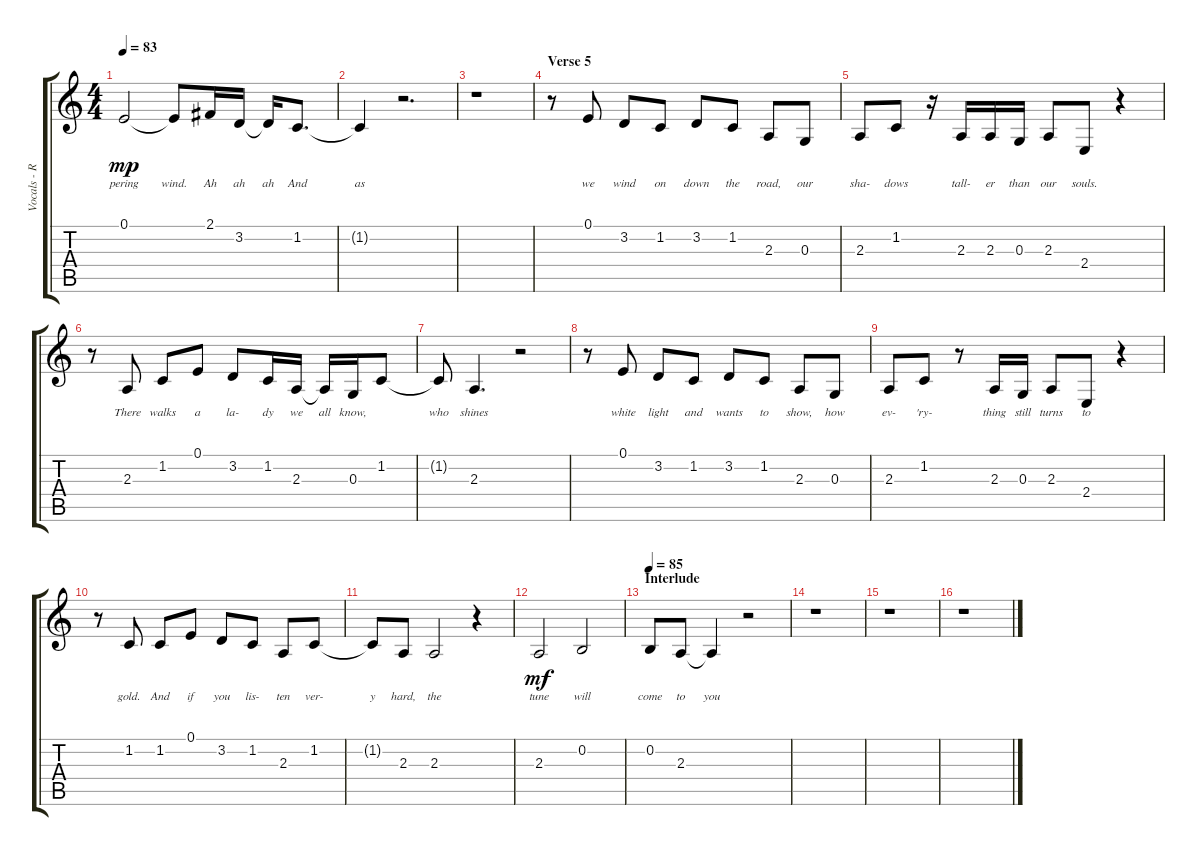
\track ("Vocals - R. Plant" "Vocals - R") {instrument acousticgrandpiano}
\staff {score tabs}
\tuning (E4 B3 G3 D3 A2 E2) {hide}
\ts (4 4)
\tempo 83
\clef g2
\ks c
0.1.2{lyrics (0 "pering") lyrics (1 "") lyrics (2 "") lyrics (3 "") lyrics (4 "") dy mp} 0.1{t}.8{lyrics (0 "wind.") lyrics (1 "") lyrics (2 "") lyrics (3 "") lyrics (4 "")} 2.1.16{lyrics (0 "Ah") lyrics (1 "") lyrics (2 "") lyrics (3 "") lyrics (4 "")} 3.2.16{lyrics (0 "ah") lyrics (1 "") lyrics (2 "") lyrics (3 "") lyrics (4 "")} 3.2{t}.16{lyrics (0 "ah") lyrics (1 "") lyrics (2 "") lyrics (3 "") lyrics (4 "")} 1.2.8{d lyrics (0 "And") lyrics (1 "") lyrics (2 "") lyrics (3 "") lyrics (4 "")} |
1.2{t}.4{lyrics (0 "as") lyrics (1 "") lyrics (2 "") lyrics (3 "") lyrics (4 "")} r.2{d} |
r.1 |
\section ("" "Verse 5")
r.8 0.1.8{lyrics (0 "we") lyrics (1 "") lyrics (2 "") lyrics (3 "") lyrics (4 "")} 3.2.8{lyrics (0 "wind") lyrics (1 "") lyrics (2 "") lyrics (3 "") lyrics (4 "")} 1.2.8{lyrics (0 "on") lyrics (1 "") lyrics (2 "") lyrics (3 "") lyrics (4 "")} 3.2.8{lyrics (0 "down") lyrics (1 "") lyrics (2 "") lyrics (3 "") lyrics (4 "")} 1.2.8{lyrics (0 "the") lyrics (1 "") lyrics (2 "") lyrics (3 "") lyrics (4 "")} 2.3.8{lyrics (0 "road,") lyrics (1 "") lyrics (2 "") lyrics (3 "") lyrics (4 "")} 0.3.8{lyrics (0 "our") lyrics (1 "") lyrics (2 "") lyrics (3 "") lyrics (4 "")} |
2.3.8{lyrics (0 "sha-") lyrics (1 "") lyrics (2 "") lyrics (3 "") lyrics (4 "")} 1.2.8{lyrics (0 "dows") lyrics (1 "") lyrics (2 "") lyrics (3 "") lyrics (4 "")} r.16 2.3.16{lyrics (0 "tall-") lyrics (1 "") lyrics (2 "") lyrics (3 "") lyrics (4 "")} 2.3.16{lyrics (0 "er") lyrics (1 "") lyrics (2 "") lyrics (3 "") lyrics (4 "")} 0.3.16{lyrics (0 "than") lyrics (1 "") lyrics (2 "") lyrics (3 "") lyrics (4 "")} 2.3.8{lyrics (0 "our") lyrics (1 "") lyrics (2 "") lyrics (3 "") lyrics (4 "")} 2.4.8{lyrics (0 "souls.") lyrics (1 "") lyrics (2 "") lyrics (3 "") lyrics (4 "")} r.4 |
r.8 2.3.8{lyrics (0 "There") lyrics (1 "") lyrics (2 "") lyrics (3 "") lyrics (4 "")} 1.2.8{lyrics (0 "walks") lyrics (1 "") lyrics (2 "") lyrics (3 "") lyrics (4 "")} 0.1.8{lyrics (0 "a") lyrics (1 "") lyrics (2 "") lyrics (3 "") lyrics (4 "")} 3.2.8{lyrics (0 "la-") lyrics (1 "") lyrics (2 "") lyrics (3 "") lyrics (4 "")} 1.2.16{lyrics (0 "dy") lyrics (1 "") lyrics (2 "") lyrics (3 "") lyrics (4 "")} 2.3.16{lyrics (0 "we") lyrics (1 "") lyrics (2 "") lyrics (3 "") lyrics (4 "")} 2.3{t}.16{lyrics (0 "all") lyrics (1 "") lyrics (2 "") lyrics (3 "") lyrics (4 "")} 0.3.16{lyrics (0 "know,") lyrics (1 "") lyrics (2 "") lyrics (3 "") lyrics (4 "")} 1.2.8{lyrics (0 "") lyrics (1 "") lyrics (2 "") lyrics (3 "") lyrics (4 "")} |
1.2{t}.8{lyrics (0 "who") lyrics (1 "") lyrics (2 "") lyrics (3 "") lyrics (4 "")} 2.3.4{d lyrics (0 "shines") lyrics (1 "") lyrics (2 "") lyrics (3 "") lyrics (4 "")} r.2 |
r.8 0.1.8{lyrics (0 "white") lyrics (1 "") lyrics (2 "") lyrics (3 "") lyrics (4 "")} 3.2.8{lyrics (0 "light") lyrics (1 "") lyrics (2 "") lyrics (3 "") lyrics (4 "")} 1.2.8{lyrics (0 "and") lyrics (1 "") lyrics (2 "") lyrics (3 "") lyrics (4 "")} 3.2.8{lyrics (0 "wants") lyrics (1 "") lyrics (2 "") lyrics (3 "") lyrics (4 "")} 1.2.8{lyrics (0 "to") lyrics (1 "") lyrics (2 "") lyrics (3 "") lyrics (4 "")} 2.3.8{lyrics (0 "show,") lyrics (1 "") lyrics (2 "") lyrics (3 "") lyrics (4 "")} 0.3.8{lyrics (0 "how") lyrics (1 "") lyrics (2 "") lyrics (3 "") lyrics (4 "")} |
2.3.8{lyrics (0 "ev-") lyrics (1 "") lyrics (2 "") lyrics (3 "") lyrics (4 "")} 1.2.8{lyrics (0 "'ry-") lyrics (1 "") lyrics (2 "") lyrics (3 "") lyrics (4 "")} r.8 2.3.16{lyrics (0 "thing") lyrics (1 "") lyrics (2 "") lyrics (3 "") lyrics (4 "")} 0.3.16{lyrics (0 "still") lyrics (1 "") lyrics (2 "") lyrics (3 "") lyrics (4 "")} 2.3.8{lyrics (0 "turns") lyrics (1 "") lyrics (2 "") lyrics (3 "") lyrics (4 "")} 2.4.8{lyrics (0 "to") lyrics (1 "") lyrics (2 "") lyrics (3 "") lyrics (4 "")} r.4 |
r.8 1.2.8{lyrics (0 "gold.") lyrics (1 "") lyrics (2 "") lyrics (3 "") lyrics (4 "")} 1.2.8{lyrics (0 "And") lyrics (1 "") lyrics (2 "") lyrics (3 "") lyrics (4 "")} 0.1.8{lyrics (0 "if") lyrics (1 "") lyrics (2 "") lyrics (3 "") lyrics (4 "")} 3.2.8{lyrics (0 "you") lyrics (1 "") lyrics (2 "") lyrics (3 "") lyrics (4 "")} 1.2.8{lyrics (0 "lis-") lyrics (1 "") lyrics (2 "") lyrics (3 "") lyrics (4 "")} 2.3.8{lyrics (0 "ten") lyrics (1 "") lyrics (2 "") lyrics (3 "") lyrics (4 "")} 1.2.8{lyrics (0 "ver-") lyrics (1 "") lyrics (2 "") lyrics (3 "") lyrics (4 "")} |
1.2{t}.8{lyrics (0 "y") lyrics (1 "") lyrics (2 "") lyrics (3 "") lyrics (4 "")} 2.3.8{lyrics (0 "hard,") lyrics (1 "") lyrics (2 "") lyrics (3 "") lyrics (4 "")} 2.3.2{lyrics (0 "the") lyrics (1 "") lyrics (2 "") lyrics (3 "") lyrics (4 "")} r.4 |
2.3.2{lyrics (0 "tune") lyrics (1 "") lyrics (2 "") lyrics (3 "") lyrics (4 "") dy mf} 0.2.2{lyrics (0 "will") lyrics (1 "") lyrics (2 "") lyrics (3 "") lyrics (4 "")} |
\section ("" "Interlude")
\tempo 85
0.2.8{lyrics (0 "come") lyrics (1 "") lyrics (2 "") lyrics (3 "") lyrics (4 "")} 2.3.8{lyrics (0 "to") lyrics (1 "") lyrics (2 "") lyrics (3 "") lyrics (4 "")} 2.3{t}.4{lyrics (0 "you") lyrics (1 "") lyrics (2 "") lyrics (3 "") lyrics (4 "")} r.2 |
r.1 |
r.1 |
r.1
